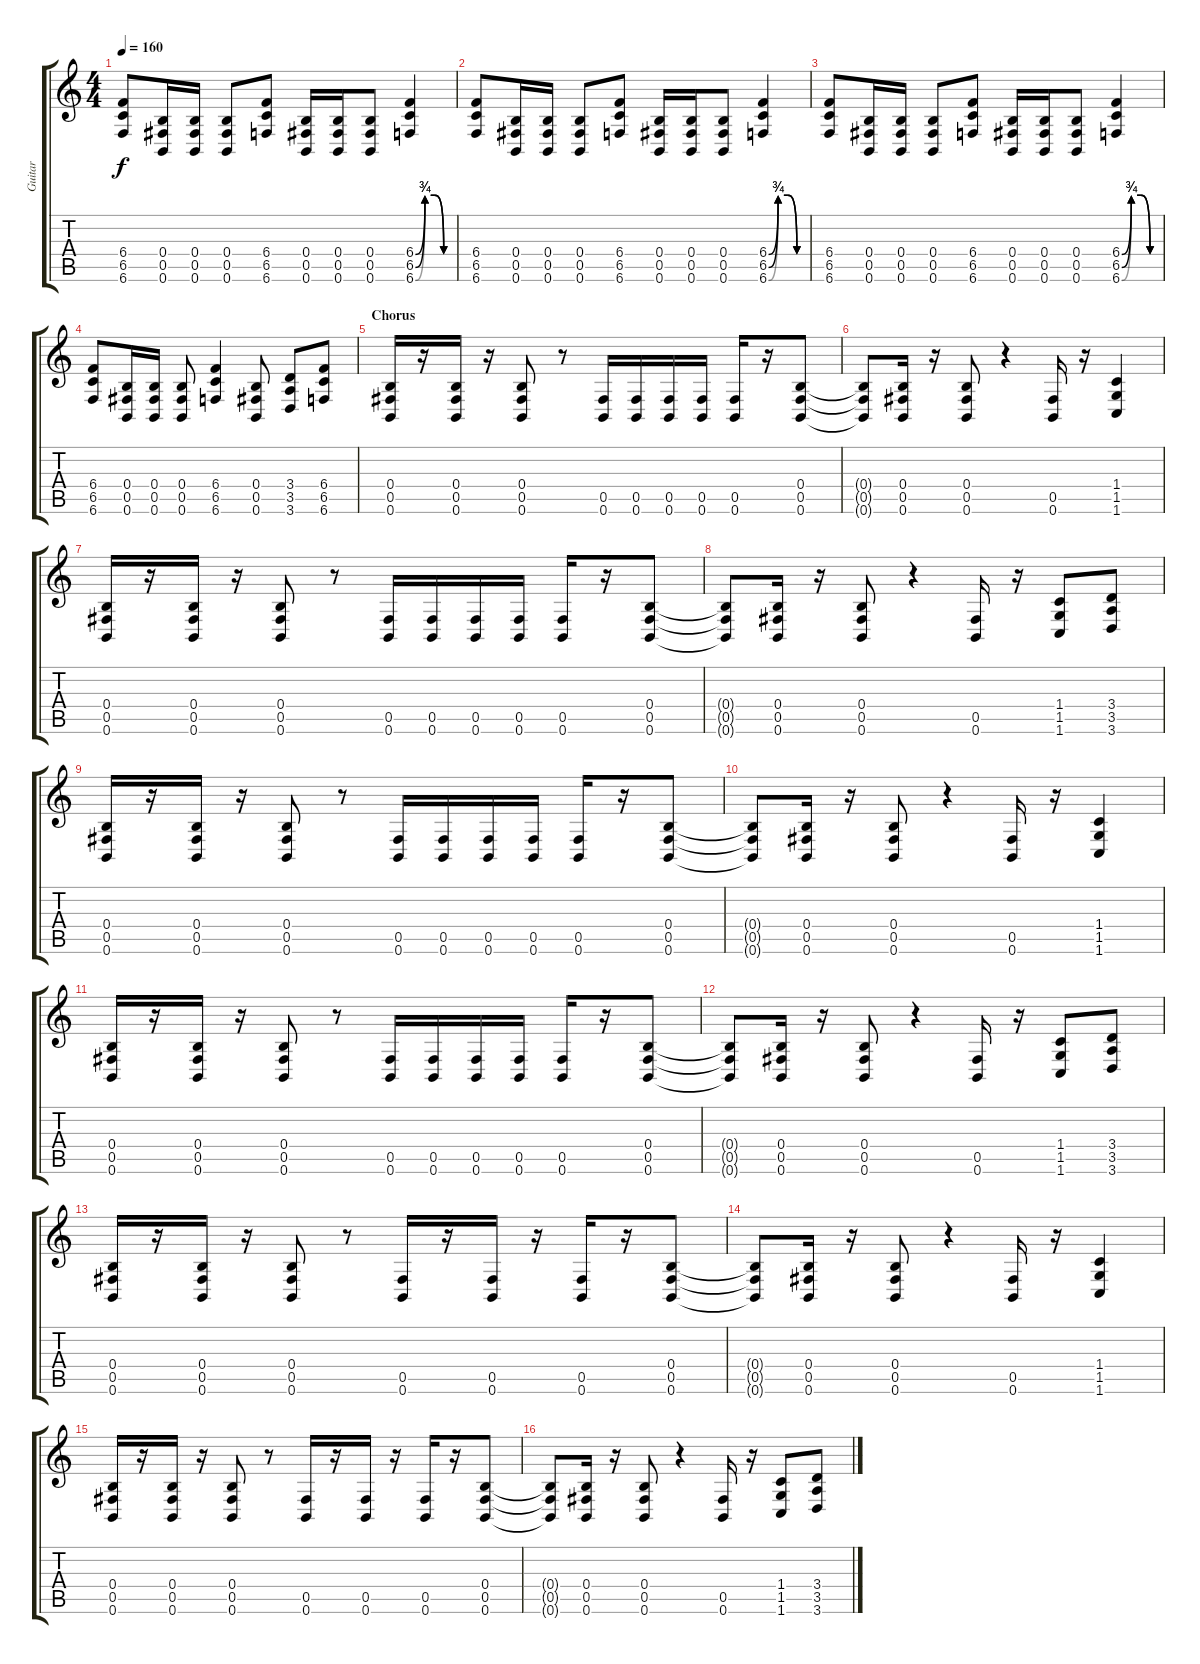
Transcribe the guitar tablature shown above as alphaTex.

\track ("Guitar" "Guitar") {instrument distortionguitar}
\staff {score tabs}
\tuning (Db4 Ab3 E3 B2 Gb2 B1) {hide}
\ts (4 4)
\tempo 160
\clef g2
\ks c
(6.4 6.5 6.6).8{dy f} (0.4 0.5 0.6).16 (0.4 0.5 0.6).16 (0.4 0.5 0.6).8 (6.4 6.5 6.6).8 (0.4 0.5 0.6).16 (0.4 0.5 0.6).16 (0.4 0.5 0.6).8 (6.4{be (custom 0 0 15 3 30 3 45 0 60 0)} 6.5{be (custom 0 0 15 3 30 3 45 0 60 0)} 6.6{be (custom 0 0 15 3 30 3 45 0 60 0)}).4 |
(6.4 6.5 6.6).8 (0.4 0.5 0.6).16 (0.4 0.5 0.6).16 (0.4 0.5 0.6).8 (6.4 6.5 6.6).8 (0.4 0.5 0.6).16 (0.4 0.5 0.6).16 (0.4 0.5 0.6).8 (6.4{be (custom 0 0 15 3 30 3 45 0 60 0)} 6.5{be (custom 0 0 15 3 30 3 45 0 60 0)} 6.6{be (custom 0 0 15 3 30 3 45 0 60 0)}).4 |
(6.4 6.5 6.6).8 (0.4 0.5 0.6).16 (0.4 0.5 0.6).16 (0.4 0.5 0.6).8 (6.4 6.5 6.6).8 (0.4 0.5 0.6).16 (0.4 0.5 0.6).16 (0.4 0.5 0.6).8 (6.4{be (custom 0 0 15 3 30 3 45 0 60 0)} 6.5{be (custom 0 0 15 3 30 3 45 0 60 0)} 6.6{be (custom 0 0 15 3 30 3 45 0 60 0)}).4 |
(6.4 6.5 6.6).8 (0.4 0.5 0.6).16 (0.4 0.5 0.6).16 (0.4 0.5 0.6).8 (6.4 6.5 6.6).4 (0.4 0.5 0.6).8 (3.4 3.5 3.6).8 (6.4 6.5 6.6).8 |
\section ("" "Chorus")
(0.4 0.5 0.6).16 r.16 (0.4 0.5 0.6).16 r.16 (0.4 0.5 0.6).8 r.8 (0.5 0.6).16 (0.5 0.6).16 (0.5 0.6).16 (0.5 0.6).16 (0.5 0.6).16 r.16 (0.4 0.5 0.6).8 |
(0.4{t} 0.5{t} 0.6{t}).8 (0.4 0.5 0.6).16 r.16 (0.4 0.5 0.6).8 r.4 (0.5 0.6).16 r.16 (1.4 1.5 1.6).4 |
(0.4 0.5 0.6).16 r.16 (0.4 0.5 0.6).16 r.16 (0.4 0.5 0.6).8 r.8 (0.5 0.6).16 (0.5 0.6).16 (0.5 0.6).16 (0.5 0.6).16 (0.5 0.6).16 r.16 (0.4 0.5 0.6).8 |
(0.4{t} 0.5{t} 0.6{t}).8 (0.4 0.5 0.6).16 r.16 (0.4 0.5 0.6).8 r.4 (0.5 0.6).16 r.16 (1.4 1.5 1.6).8 (3.4 3.5 3.6).8 |
(0.4 0.5 0.6).16 r.16 (0.4 0.5 0.6).16 r.16 (0.4 0.5 0.6).8 r.8 (0.5 0.6).16 (0.5 0.6).16 (0.5 0.6).16 (0.5 0.6).16 (0.5 0.6).16 r.16 (0.4 0.5 0.6).8 |
(0.4{t} 0.5{t} 0.6{t}).8 (0.4 0.5 0.6).16 r.16 (0.4 0.5 0.6).8 r.4 (0.5 0.6).16 r.16 (1.4 1.5 1.6).4 |
(0.4 0.5 0.6).16 r.16 (0.4 0.5 0.6).16 r.16 (0.4 0.5 0.6).8 r.8 (0.5 0.6).16 (0.5 0.6).16 (0.5 0.6).16 (0.5 0.6).16 (0.5 0.6).16 r.16 (0.4 0.5 0.6).8 |
(0.4{t} 0.5{t} 0.6{t}).8 (0.4 0.5 0.6).16 r.16 (0.4 0.5 0.6).8 r.4 (0.5 0.6).16 r.16 (1.4 1.5 1.6).8 (3.4 3.5 3.6).8 |
(0.4 0.5 0.6).16 r.16 (0.4 0.5 0.6).16 r.16 (0.4 0.5 0.6).8 r.8 (0.5 0.6).16 r.16 (0.5 0.6).16 r.16 (0.5 0.6).16 r.16 (0.4 0.5 0.6).8 |
(0.4{t} 0.5{t} 0.6{t}).8 (0.4 0.5 0.6).16 r.16 (0.4 0.5 0.6).8 r.4 (0.5 0.6).16 r.16 (1.4 1.5 1.6).4 |
(0.4 0.5 0.6).16 r.16 (0.4 0.5 0.6).16 r.16 (0.4 0.5 0.6).8 r.8 (0.5 0.6).16 r.16 (0.5 0.6).16 r.16 (0.5 0.6).16 r.16 (0.4 0.5 0.6).8 |
(0.4{t} 0.5{t} 0.6{t}).8 (0.4 0.5 0.6).16 r.16 (0.4 0.5 0.6).8 r.4 (0.5 0.6).16 r.16 (1.4 1.5 1.6).8 (3.4 3.5 3.6).8
